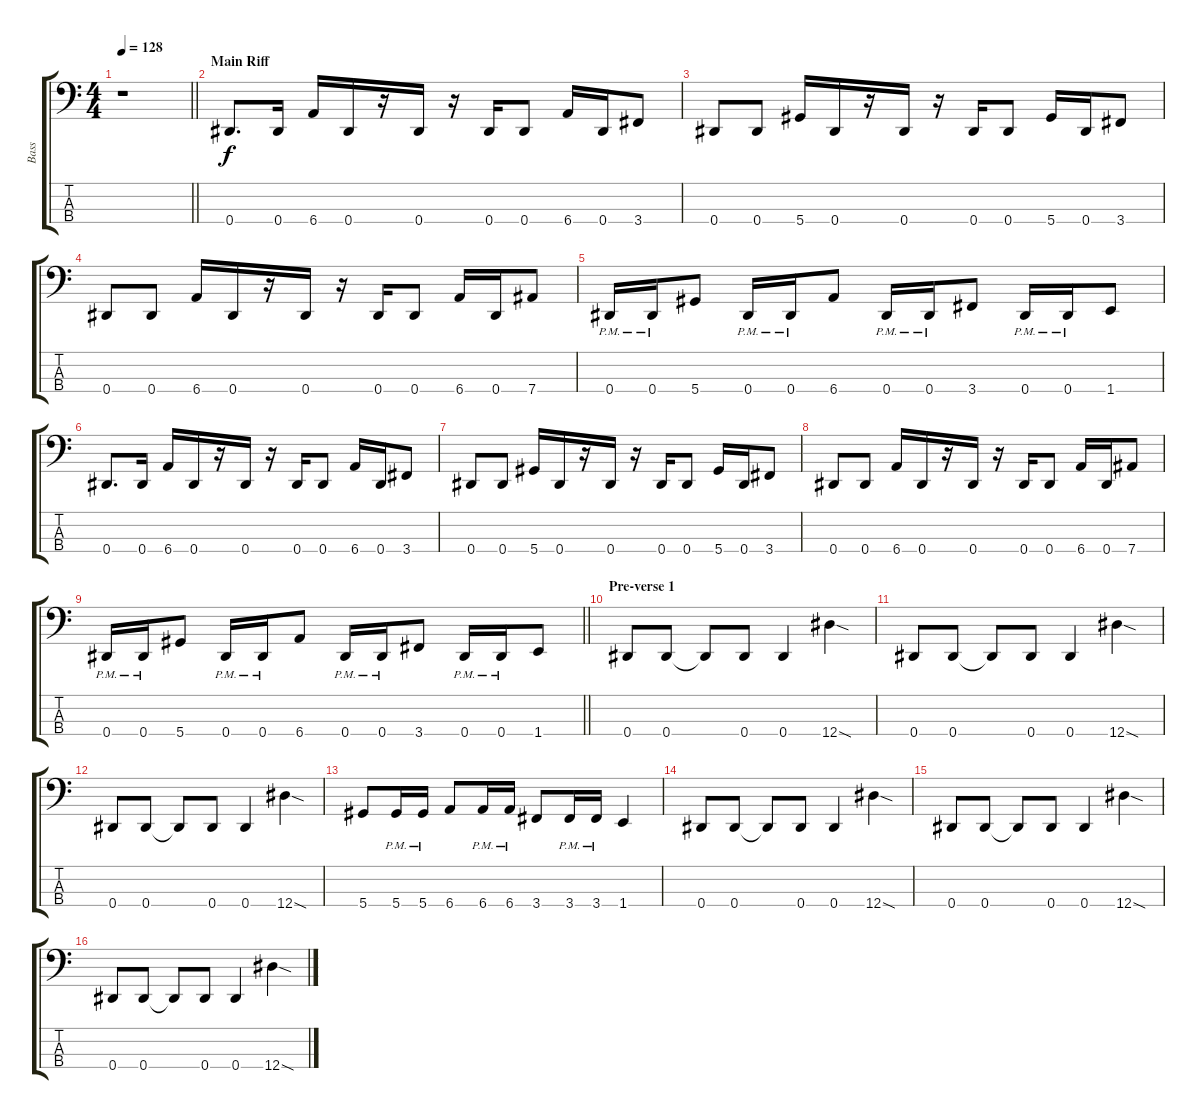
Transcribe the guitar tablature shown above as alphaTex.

\track ("Bass" "Bass") {instrument electricbasspick}
\staff {score tabs}
\tuning (Gb2 Db2 Ab1 Eb1) {hide}
\ts (4 4)
\tempo 128
\clef f4
\barLineRight lightlight
\ks c
r.1{dy f} |
\section ("" "Main Riff")
0.4.8{d} 0.4.16 6.4.16 0.4.16 r.16 0.4.16 r.16 0.4.16 0.4.8 6.4.16 0.4.16 3.4.8 |
0.4.8 0.4.8 5.4.16 0.4.16 r.16 0.4.16 r.16 0.4.16 0.4.8 5.4.16 0.4.16 3.4.8 |
0.4.8 0.4.8 6.4.16 0.4.16 r.16 0.4.16 r.16 0.4.16 0.4.8 6.4.16 0.4.16 7.4.8 |
0.4{pm}.16 0.4{pm}.16 5.4.8 0.4{pm}.16 0.4{pm}.16 6.4.8 0.4{pm}.16 0.4{pm}.16 3.4.8 0.4{pm}.16 0.4{pm}.16 1.4.8 |
0.4.8{d} 0.4.16 6.4.16 0.4.16 r.16 0.4.16 r.16 0.4.16 0.4.8 6.4.16 0.4.16 3.4.8 |
0.4.8 0.4.8 5.4.16 0.4.16 r.16 0.4.16 r.16 0.4.16 0.4.8 5.4.16 0.4.16 3.4.8 |
0.4.8 0.4.8 6.4.16 0.4.16 r.16 0.4.16 r.16 0.4.16 0.4.8 6.4.16 0.4.16 7.4.8 |
\barLineRight lightlight
0.4{pm}.16 0.4{pm}.16 5.4.8 0.4{pm}.16 0.4{pm}.16 6.4.8 0.4{pm}.16 0.4{pm}.16 3.4.8 0.4{pm}.16 0.4{pm}.16 1.4.8 |
\section ("" "Pre-verse 1")
0.4.8 0.4.8 0.4{t}.8 0.4.8 0.4.4 12.4{sod}.4 |
0.4.8 0.4.8 0.4{t}.8 0.4.8 0.4.4 12.4{sod}.4 |
0.4.8 0.4.8 0.4{t}.8 0.4.8 0.4.4 12.4{sod}.4 |
5.4.8 5.4{pm}.16 5.4{pm}.16 6.4.8 6.4{pm}.16 6.4{pm}.16 3.4.8 3.4{pm}.16 3.4{pm}.16 1.4.4 |
0.4.8 0.4.8 0.4{t}.8 0.4.8 0.4.4 12.4{sod}.4 |
0.4.8 0.4.8 0.4{t}.8 0.4.8 0.4.4 12.4{sod}.4 |
0.4.8 0.4.8 0.4{t}.8 0.4.8 0.4.4 12.4{sod}.4
